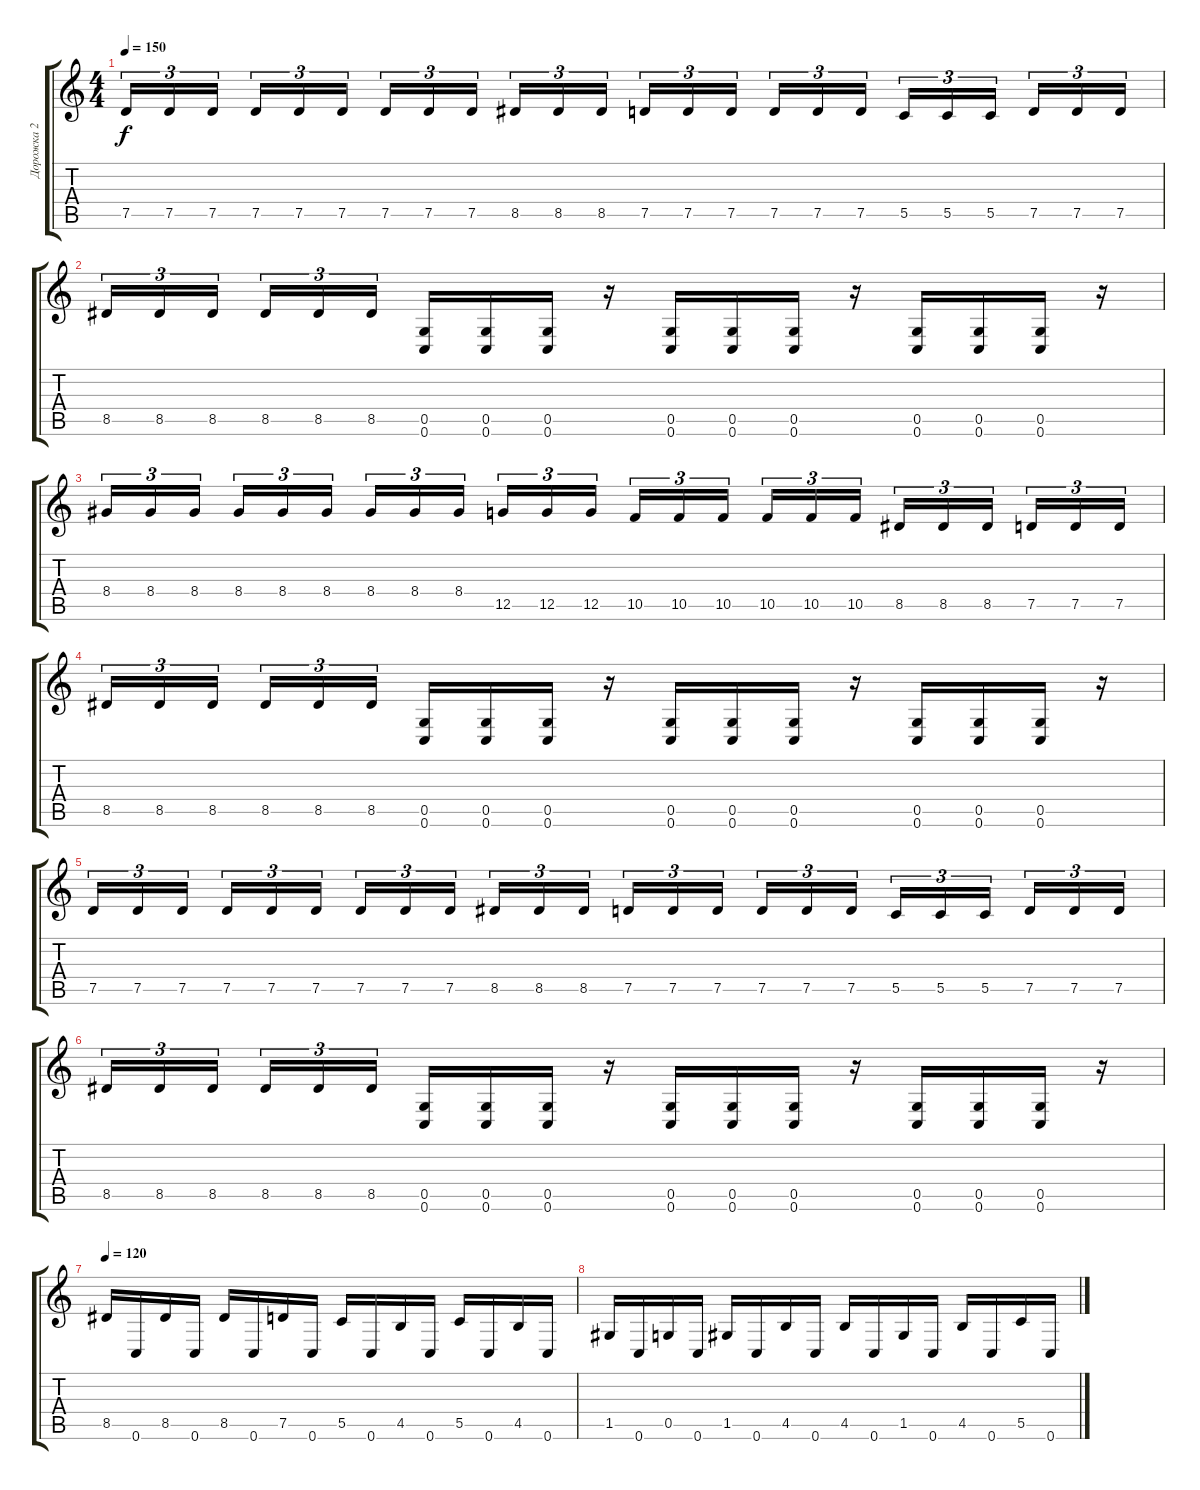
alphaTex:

\track ("Дорожка 2" "Дорожка 2") {instrument overdrivenguitar}
\staff {score tabs}
\tuning (D4 A3 F3 C3 G2 C2) {hide}
\ts (4 4)
\tempo 150
\clef g2
\ks c
7.5.16{tu (3 2) dy f} 7.5.16{tu (3 2)} 7.5.16{tu (3 2) beam splitsecondary} 7.5.16{tu (3 2)} 7.5.16{tu (3 2)} 7.5.16{tu (3 2)} 7.5.16{tu (3 2)} 7.5.16{tu (3 2)} 7.5.16{tu (3 2) beam splitsecondary} 8.5.16{tu (3 2)} 8.5.16{tu (3 2)} 8.5.16{tu (3 2)} 7.5.16{tu (3 2)} 7.5.16{tu (3 2)} 7.5.16{tu (3 2) beam splitsecondary} 7.5.16{tu (3 2)} 7.5.16{tu (3 2)} 7.5.16{tu (3 2)} 5.5.16{tu (3 2)} 5.5.16{tu (3 2)} 5.5.16{tu (3 2) beam splitsecondary} 7.5.16{tu (3 2)} 7.5.16{tu (3 2)} 7.5.16{tu (3 2)} |
8.5.16{tu (3 2)} 8.5.16{tu (3 2)} 8.5.16{tu (3 2) beam splitsecondary} 8.5.16{tu (3 2)} 8.5.16{tu (3 2)} 8.5.16{tu (3 2)} (0.5 0.6).16 (0.5 0.6).16 (0.5 0.6).16 r.16 (0.5 0.6).16 (0.5 0.6).16 (0.5 0.6).16 r.16 (0.5 0.6).16 (0.5 0.6).16 (0.5 0.6).16 r.16 |
8.4.16{tu (3 2)} 8.4.16{tu (3 2)} 8.4.16{tu (3 2) beam splitsecondary} 8.4.16{tu (3 2)} 8.4.16{tu (3 2)} 8.4.16{tu (3 2)} 8.4.16{tu (3 2)} 8.4.16{tu (3 2)} 8.4.16{tu (3 2) beam splitsecondary} 12.5.16{tu (3 2)} 12.5.16{tu (3 2)} 12.5.16{tu (3 2)} 10.5.16{tu (3 2)} 10.5.16{tu (3 2)} 10.5.16{tu (3 2) beam splitsecondary} 10.5.16{tu (3 2)} 10.5.16{tu (3 2)} 10.5.16{tu (3 2)} 8.5.16{tu (3 2)} 8.5.16{tu (3 2)} 8.5.16{tu (3 2) beam splitsecondary} 7.5.16{tu (3 2)} 7.5.16{tu (3 2)} 7.5.16{tu (3 2)} |
8.5.16{tu (3 2)} 8.5.16{tu (3 2)} 8.5.16{tu (3 2) beam splitsecondary} 8.5.16{tu (3 2)} 8.5.16{tu (3 2)} 8.5.16{tu (3 2)} (0.5 0.6).16 (0.5 0.6).16 (0.5 0.6).16 r.16 (0.5 0.6).16 (0.5 0.6).16 (0.5 0.6).16 r.16 (0.5 0.6).16 (0.5 0.6).16 (0.5 0.6).16 r.16 |
7.5.16{tu (3 2)} 7.5.16{tu (3 2)} 7.5.16{tu (3 2) beam splitsecondary} 7.5.16{tu (3 2)} 7.5.16{tu (3 2)} 7.5.16{tu (3 2)} 7.5.16{tu (3 2)} 7.5.16{tu (3 2)} 7.5.16{tu (3 2) beam splitsecondary} 8.5.16{tu (3 2)} 8.5.16{tu (3 2)} 8.5.16{tu (3 2)} 7.5.16{tu (3 2)} 7.5.16{tu (3 2)} 7.5.16{tu (3 2) beam splitsecondary} 7.5.16{tu (3 2)} 7.5.16{tu (3 2)} 7.5.16{tu (3 2)} 5.5.16{tu (3 2)} 5.5.16{tu (3 2)} 5.5.16{tu (3 2) beam splitsecondary} 7.5.16{tu (3 2)} 7.5.16{tu (3 2)} 7.5.16{tu (3 2)} |
8.5.16{tu (3 2)} 8.5.16{tu (3 2)} 8.5.16{tu (3 2) beam splitsecondary} 8.5.16{tu (3 2)} 8.5.16{tu (3 2)} 8.5.16{tu (3 2)} (0.5 0.6).16 (0.5 0.6).16 (0.5 0.6).16 r.16 (0.5 0.6).16 (0.5 0.6).16 (0.5 0.6).16 r.16 (0.5 0.6).16 (0.5 0.6).16 (0.5 0.6).16 r.16 |
\tempo 120
8.5.16 0.6.16 8.5.16 0.6.16 8.5.16 0.6.16 7.5.16 0.6.16 5.5.16 0.6.16 4.5.16 0.6.16 5.5.16 0.6.16 4.5.16 0.6.16 |
1.5.16 0.6.16 0.5.16 0.6.16 1.5.16 0.6.16 4.5.16 0.6.16 4.5.16 0.6.16 1.5.16 0.6.16 4.5.16 0.6.16 5.5.16 0.6.16
